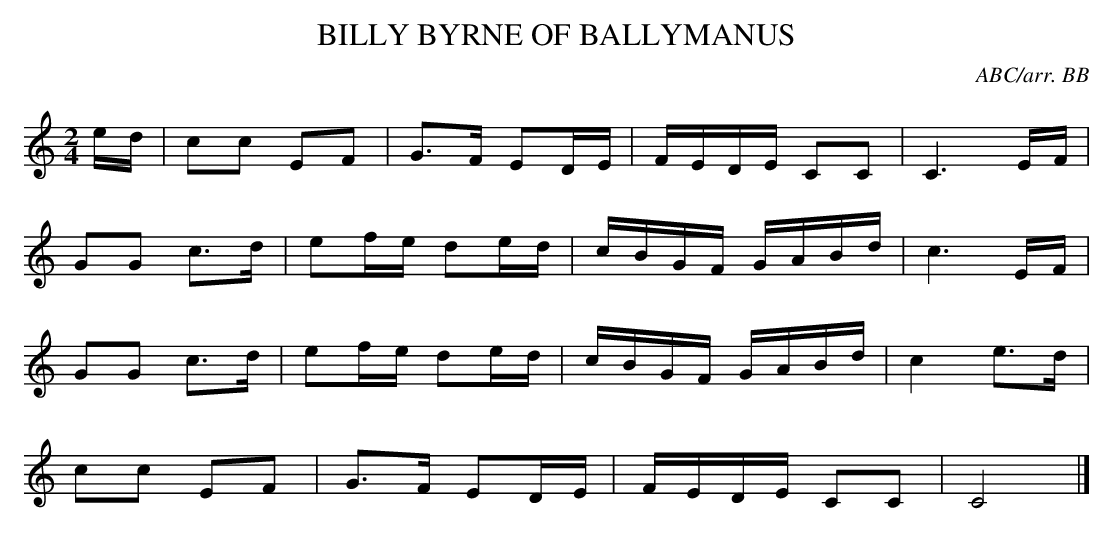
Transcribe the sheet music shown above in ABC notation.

X:1
T:BILLY BYRNE OF BALLYMANUS
Y:"allegretto"
C:ABC/arr. BB
L:1/8
M:2/4
K:C
e/d/|cc EF|G>F ED/E/|F/E/D/E/ CC|C3 E/F/|
GG c>d|ef/e/ de/d/|c/B/G/F/ G/A/B/d/|c3 E/F/|
GG c>d|ef/e/ de/d/|c/B/G/F/ G/A/B/d/|c2 e>d|
cc EF|G>F ED/E/|F/E/D/E/ CC|C4|]
